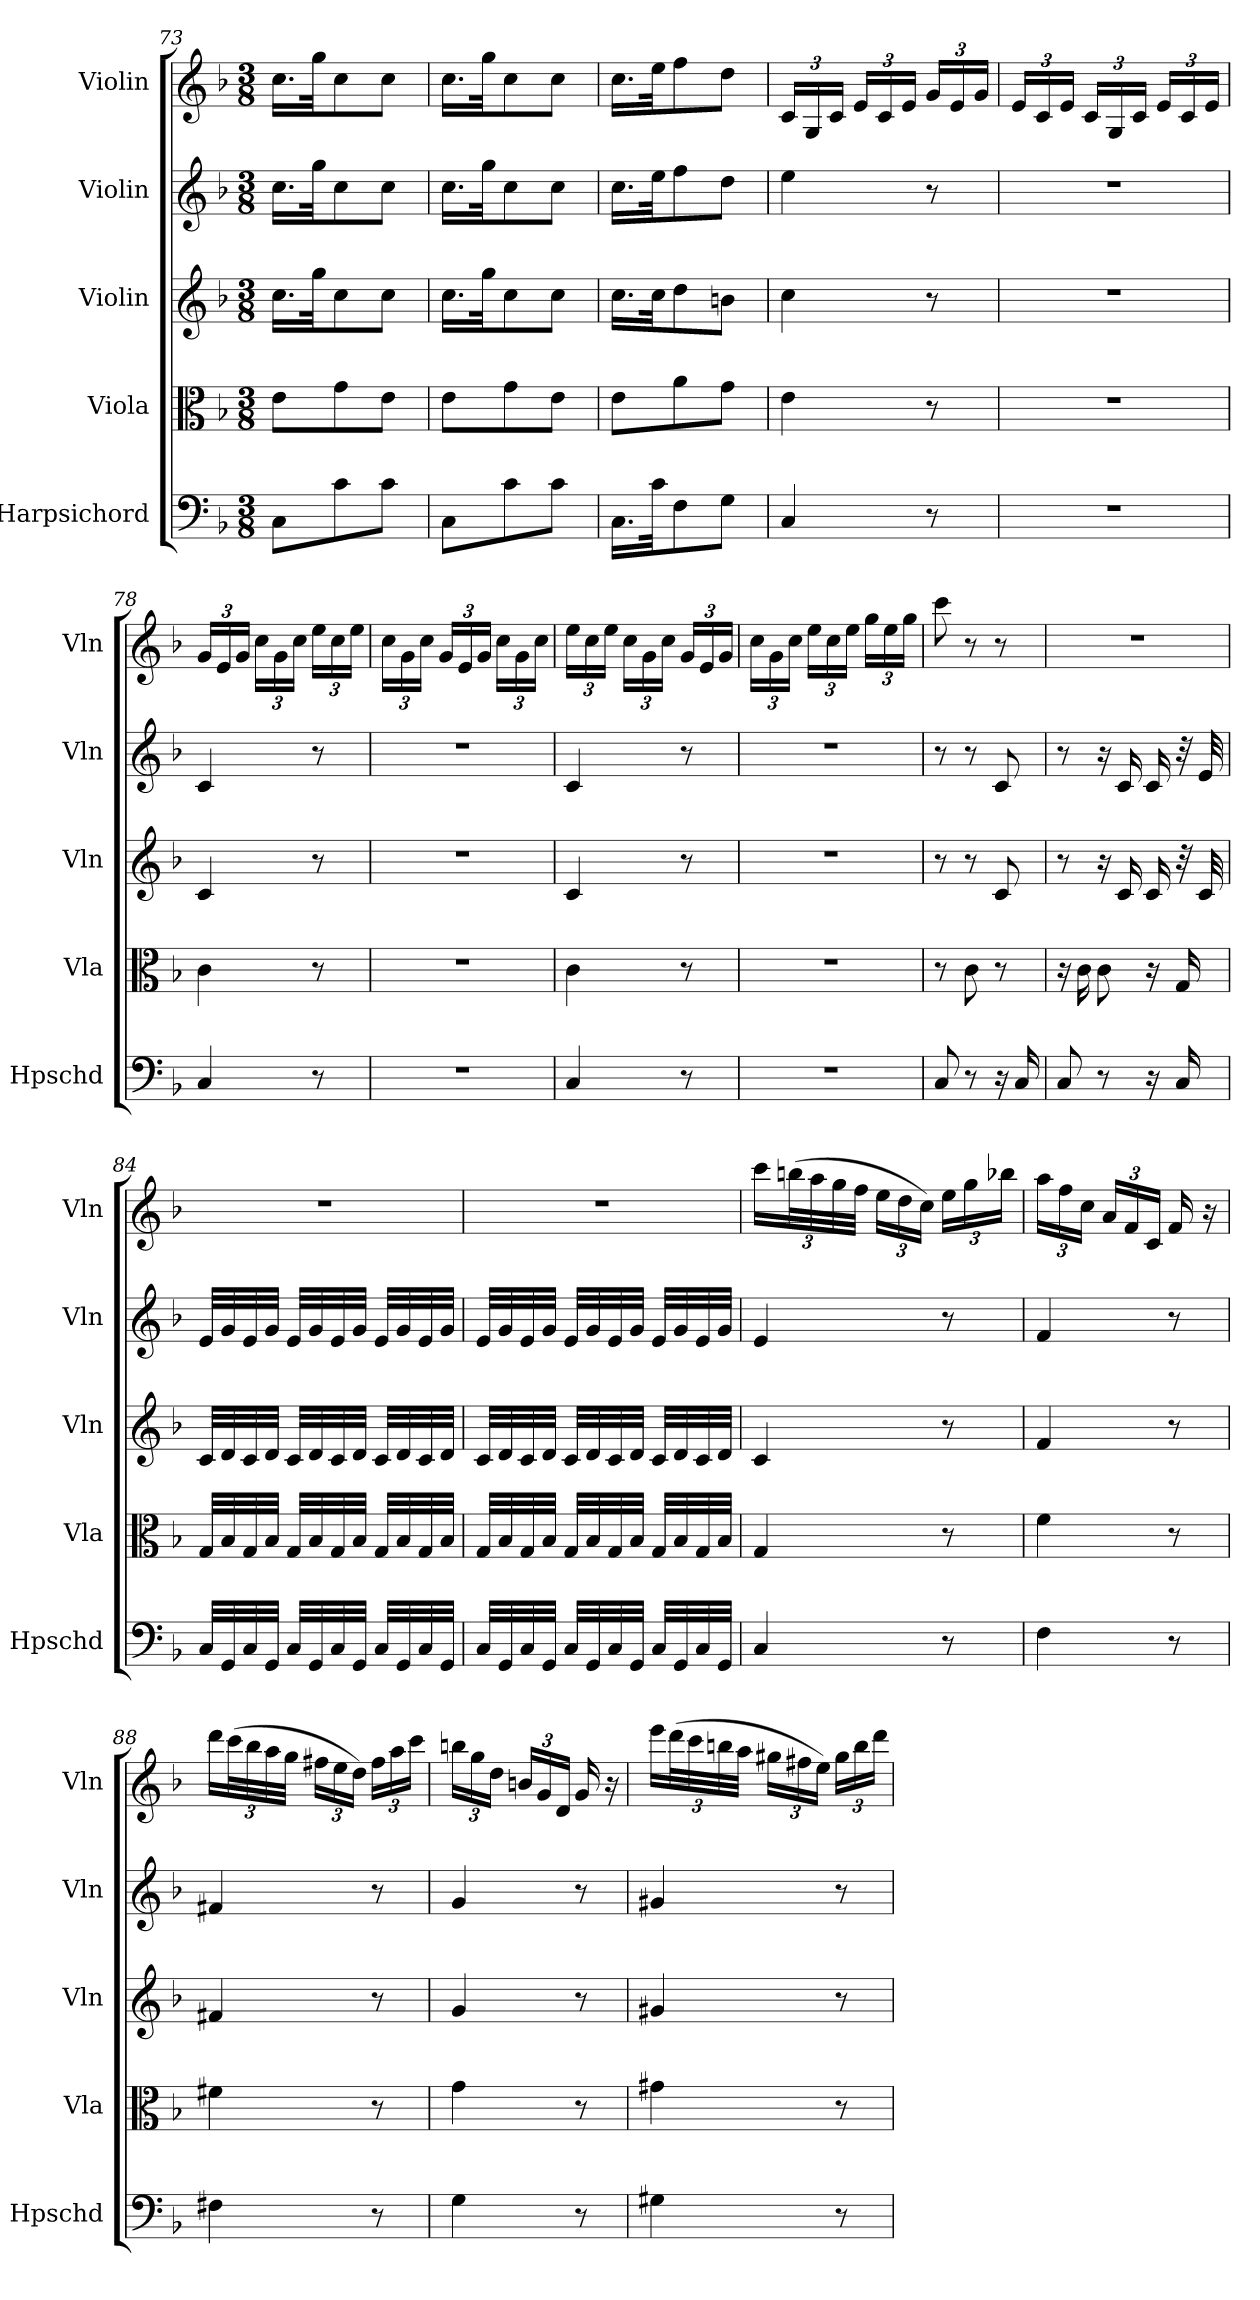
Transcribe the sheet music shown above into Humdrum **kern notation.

**kern	**kern	**kern	**kern	**kern
*part5	*part4	*part3	*part2	*part1
*staff5	*staff4	*staff3	*staff2	*staff1
*I"Harpsichord	*I"Viola	*I"Violin	*I"Violin	*I"Violin
*I'Hpschd	*I'Vla	*I'Vln	*I'Vln	*I'Vln
*clefF4	*clefC3	*clefG2	*clefG2	*clefG2
*k[b-]	*k[b-]	*k[b-]	*k[b-]	*k[b-]
*F:	*F:	*F:	*F:	*F:
*M3/8	*M3/8	*M3/8	*M3/8	*M3/8
=73	=73	=73	=73	=73
8C\L	8e\L	16.cc\LL	16.cc\LL	16.cc\LL
.	.	32gg\JK	32gg\JK	32gg\JK
8c\	8g\	8cc\	8cc\	8cc\
8c\J	8e\J	8cc\J	8cc\J	8cc\J
=74	=74	=74	=74	=74
8C\L	8e\L	16.cc\LL	16.cc\LL	16.cc\LL
.	.	32gg\JK	32gg\JK	32gg\JK
8c\	8g\	8cc\	8cc\	8cc\
8c\J	8e\J	8cc\J	8cc\J	8cc\J
=75	=75	=75	=75	=75
16.C\LL	8e\L	16.cc\LL	16.cc\LL	16.cc\LL
32c\JK	.	32cc\JK	32ee\JK	32ee\JK
8F\	8a\	8dd\	8ff\	8ff\
8G\J	8g\J	8bn\J	8dd\J	8dd\J
=76	=76	=76	=76	=76
4C/	4e\	4cc\	4ee\	24c/LL
.	.	.	.	24G/
.	.	.	.	24c/JJ
.	.	.	.	24e/LL
.	.	.	.	24c/
.	.	.	.	24e/JJ
8r	8r	8r	8r	24g/LL
.	.	.	.	24e/
.	.	.	.	24g/JJ
=77	=77	=77	=77	=77
4.r	4.r	4.r	4.r	24e/LL
.	.	.	.	24c/
.	.	.	.	24e/JJ
.	.	.	.	24c/LL
.	.	.	.	24G/
.	.	.	.	24c/JJ
.	.	.	.	24e/LL
.	.	.	.	24c/
.	.	.	.	24e/JJ
=78	=78	=78	=78	=78
4C/	4c\	4c/	4c/	24g/LL
.	.	.	.	24e/
.	.	.	.	24g/JJ
.	.	.	.	24cc\LL
.	.	.	.	24g\
.	.	.	.	24cc\JJ
8r	8r	8r	8r	24ee\LL
.	.	.	.	24cc\
.	.	.	.	24ee\JJ
=79	=79	=79	=79	=79
4.r	4.r	4.r	4.r	24cc\LL
.	.	.	.	24g\
.	.	.	.	24cc\JJ
.	.	.	.	24g/LL
.	.	.	.	24e/
.	.	.	.	24g/JJ
.	.	.	.	24cc\LL
.	.	.	.	24g\
.	.	.	.	24cc\JJ
=80	=80	=80	=80	=80
4C/	4c\	4c/	4c/	24ee\LL
.	.	.	.	24cc\
.	.	.	.	24ee\JJ
.	.	.	.	24cc\LL
.	.	.	.	24g\
.	.	.	.	24cc\JJ
8r	8r	8r	8r	24g/LL
.	.	.	.	24e/
.	.	.	.	24g/JJ
=81	=81	=81	=81	=81
4.r	4.r	4.r	4.r	24cc\LL
.	.	.	.	24g\
.	.	.	.	24cc\JJ
.	.	.	.	24ee\LL
.	.	.	.	24cc\
.	.	.	.	24ee\JJ
.	.	.	.	24gg\LL
.	.	.	.	24ee\
.	.	.	.	24gg\JJ
=82	=82	=82	=82	=82
8C/	8r	8r	8r	8ccc\
8r	8c\	8r	8r	8r
16r	8r	8c/	8c/	8r
16C/	.	.	.	.
=83	=83	=83	=83	=83
8C/	16r	8r	8r	4.r
.	16c\	.	.	.
8r	8c\	16r	16r	.
.	.	16c/	16c/	.
16r	16r	16c/	16c/	.
16C/	16G/	32r	32r	.
.	.	32c/	32e/	.
=84	=84	=84	=84	=84
32C/LLL	32G/LLL	32c/LLL	32e/LLL	4.r
32GG/	32B-/	32d/	32g/	.
32C/	32G/	32c/	32e/	.
32GG/JJJ	32B-/JJJ	32d/JJJ	32g/JJJ	.
32C/LLL	32G/LLL	32c/LLL	32e/LLL	.
32GG/	32B-/	32d/	32g/	.
32C/	32G/	32c/	32e/	.
32GG/JJJ	32B-/JJJ	32d/JJJ	32g/JJJ	.
32C/LLL	32G/LLL	32c/LLL	32e/LLL	.
32GG/	32B-/	32d/	32g/	.
32C/	32G/	32c/	32e/	.
32GG/JJJ	32B-/JJJ	32d/JJJ	32g/JJJ	.
=85	=85	=85	=85	=85
32C/LLL	32G/LLL	32c/LLL	32e/LLL	4.r
32GG/	32B-/	32d/	32g/	.
32C/	32G/	32c/	32e/	.
32GG/JJJ	32B-/JJJ	32d/JJJ	32g/JJJ	.
32C/LLL	32G/LLL	32c/LLL	32e/LLL	.
32GG/	32B-/	32d/	32g/	.
32C/	32G/	32c/	32e/	.
32GG/JJJ	32B-/JJJ	32d/JJJ	32g/JJJ	.
32C/LLL	32G/LLL	32c/LLL	32e/LLL	.
32GG/	32B-/	32d/	32g/	.
32C/	32G/	32c/	32e/	.
32GG/JJJ	32B-/JJJ	32d/JJJ	32g/JJJ	.
=86	=86	=86	=86	=86
4C/	4G/	4c/	4e/	24ccc\LL
.	.	.	.	(48bbn\L
.	.	.	.	48aa\
.	.	.	.	48gg\
.	.	.	.	48ff\JJJ
.	.	.	.	24ee\LL
.	.	.	.	24dd\
.	.	.	.	24cc\JJ)
8r	8r	8r	8r	24ee\LL
.	.	.	.	24gg\
.	.	.	.	24bb-X\JJ
=87	=87	=87	=87	=87
4F\	4f\	4f/	4f/	24aa\LL
.	.	.	.	24ff\
.	.	.	.	24cc\JJ
.	.	.	.	24a/LL
.	.	.	.	24f/
.	.	.	.	24c/JJ
8r	8r	8r	8r	16f/
.	.	.	.	16r
=88	=88	=88	=88	=88
4F#X\	4f#X\	4f#X/	4f#X/	24ddd\LL
.	.	.	.	(48ccc\L
.	.	.	.	48bb-\
.	.	.	.	48aa\
.	.	.	.	48gg\JJJ
.	.	.	.	24ff#X\LL
.	.	.	.	24ee\
.	.	.	.	24dd\JJ)
8r	8r	8r	8r	24ff#\LL
.	.	.	.	24aa\
.	.	.	.	24ccc\JJ
=89	=89	=89	=89	=89
4G\	4g\	4g/	4g/	24bbn\LL
.	.	.	.	24gg\
.	.	.	.	24dd\JJ
.	.	.	.	24bn/LL
.	.	.	.	24g/
.	.	.	.	24d/JJ
8r	8r	8r	8r	16g/
.	.	.	.	16r
=90	=90	=90	=90	=90
4G#X\	4g#X\	4g#X/	4g#X/	24eee\LL
.	.	.	.	(48ddd\L
.	.	.	.	48ccc\
.	.	.	.	48bbn\
.	.	.	.	48aa\JJJ
.	.	.	.	24gg#X\LL
.	.	.	.	24ff#X\
.	.	.	.	24ee\JJ)
8r	8r	8r	8r	24gg#\LL
.	.	.	.	24bb\
.	.	.	.	24ddd\JJ
=	=	=	=	=
*-	*-	*-	*-	*-
